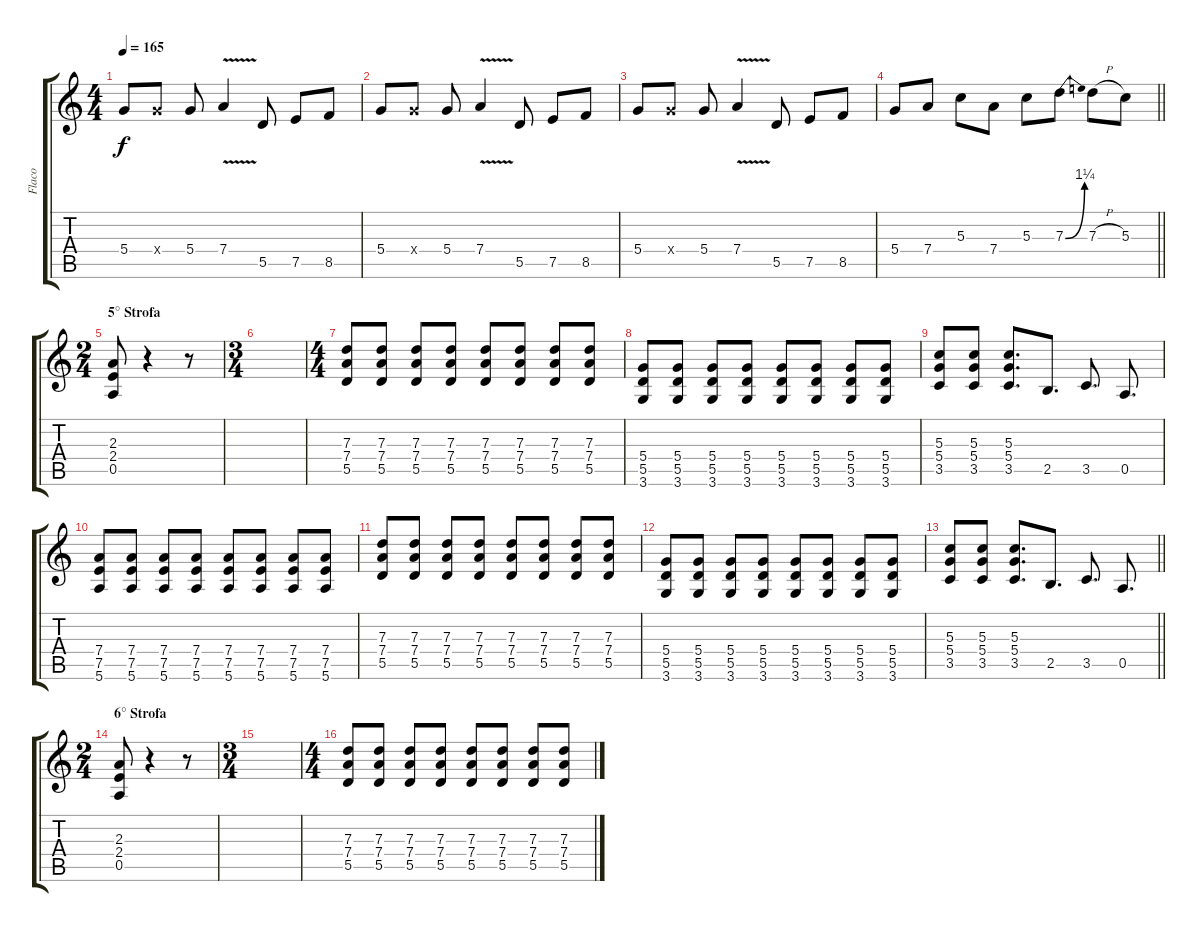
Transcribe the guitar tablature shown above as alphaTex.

\track ("Flaco" "Flaco") {instrument distortionguitar}
\staff {score tabs}
\tuning (E4 B3 G3 D3 A2 E2) {hide}
\ts (4 4)
\tempo 165
\clef g2
\ks c
5.4.8{dy f} 5.4{x}.8 5.4.8 7.4{v}.4 5.5.8 7.5.8 8.5.8 |
5.4.8 5.4{x}.8 5.4.8 7.4{v}.4 5.5.8 7.5.8 8.5.8 |
5.4.8 5.4{x}.8 5.4.8 7.4{v}.4 5.5.8 7.5.8 8.5.8 |
\barLineRight lightlight
5.4.8 7.4.8 5.3.8 7.4.8 5.3.8 7.3{be (bend 0 0 60 5)}.8 7.3{h}.8 5.3.8 |
\ts (2 4)
\section ("" "5° Strofa")
(2.3 2.4 0.5).8 r.4 r.8 |
\ts (3 4)
|
\ts (4 4)
(7.3 7.4 5.5).8 (7.3 7.4 5.5).8 (7.3 7.4 5.5).8 (7.3 7.4 5.5).8 (7.3 7.4 5.5).8 (7.3 7.4 5.5).8 (7.3 7.4 5.5).8 (7.3 7.4 5.5).8 |
(5.4 5.5 3.6).8 (5.4 5.5 3.6).8 (5.4 5.5 3.6).8 (5.4 5.5 3.6).8 (5.4 5.5 3.6).8 (5.4 5.5 3.6).8 (5.4 5.5 3.6).8 (5.4 5.5 3.6).8 |
(5.3 5.4 3.5).8 (5.3 5.4 3.5).8 (5.3 5.4 3.5).8{d} 2.5.8{d} 3.5.8{d} 0.5.8{d} |
(7.4 7.5 5.6).8 (7.4 7.5 5.6).8 (7.4 7.5 5.6).8 (7.4 7.5 5.6).8 (7.4 7.5 5.6).8 (7.4 7.5 5.6).8 (7.4 7.5 5.6).8 (7.4 7.5 5.6).8 |
(7.3 7.4 5.5).8 (7.3 7.4 5.5).8 (7.3 7.4 5.5).8 (7.3 7.4 5.5).8 (7.3 7.4 5.5).8 (7.3 7.4 5.5).8 (7.3 7.4 5.5).8 (7.3 7.4 5.5).8 |
(5.4 5.5 3.6).8 (5.4 5.5 3.6).8 (5.4 5.5 3.6).8 (5.4 5.5 3.6).8 (5.4 5.5 3.6).8 (5.4 5.5 3.6).8 (5.4 5.5 3.6).8 (5.4 5.5 3.6).8 |
\barLineRight lightlight
(5.3 5.4 3.5).8 (5.3 5.4 3.5).8 (5.3 5.4 3.5).8{d} 2.5.8{d} 3.5.8{d} 0.5.8{d} |
\ts (2 4)
\section ("" "6° Strofa")
(2.3 2.4 0.5).8 r.4 r.8 |
\ts (3 4)
|
\ts (4 4)
(7.3 7.4 5.5).8 (7.3 7.4 5.5).8 (7.3 7.4 5.5).8 (7.3 7.4 5.5).8 (7.3 7.4 5.5).8 (7.3 7.4 5.5).8 (7.3 7.4 5.5).8 (7.3 7.4 5.5).8
